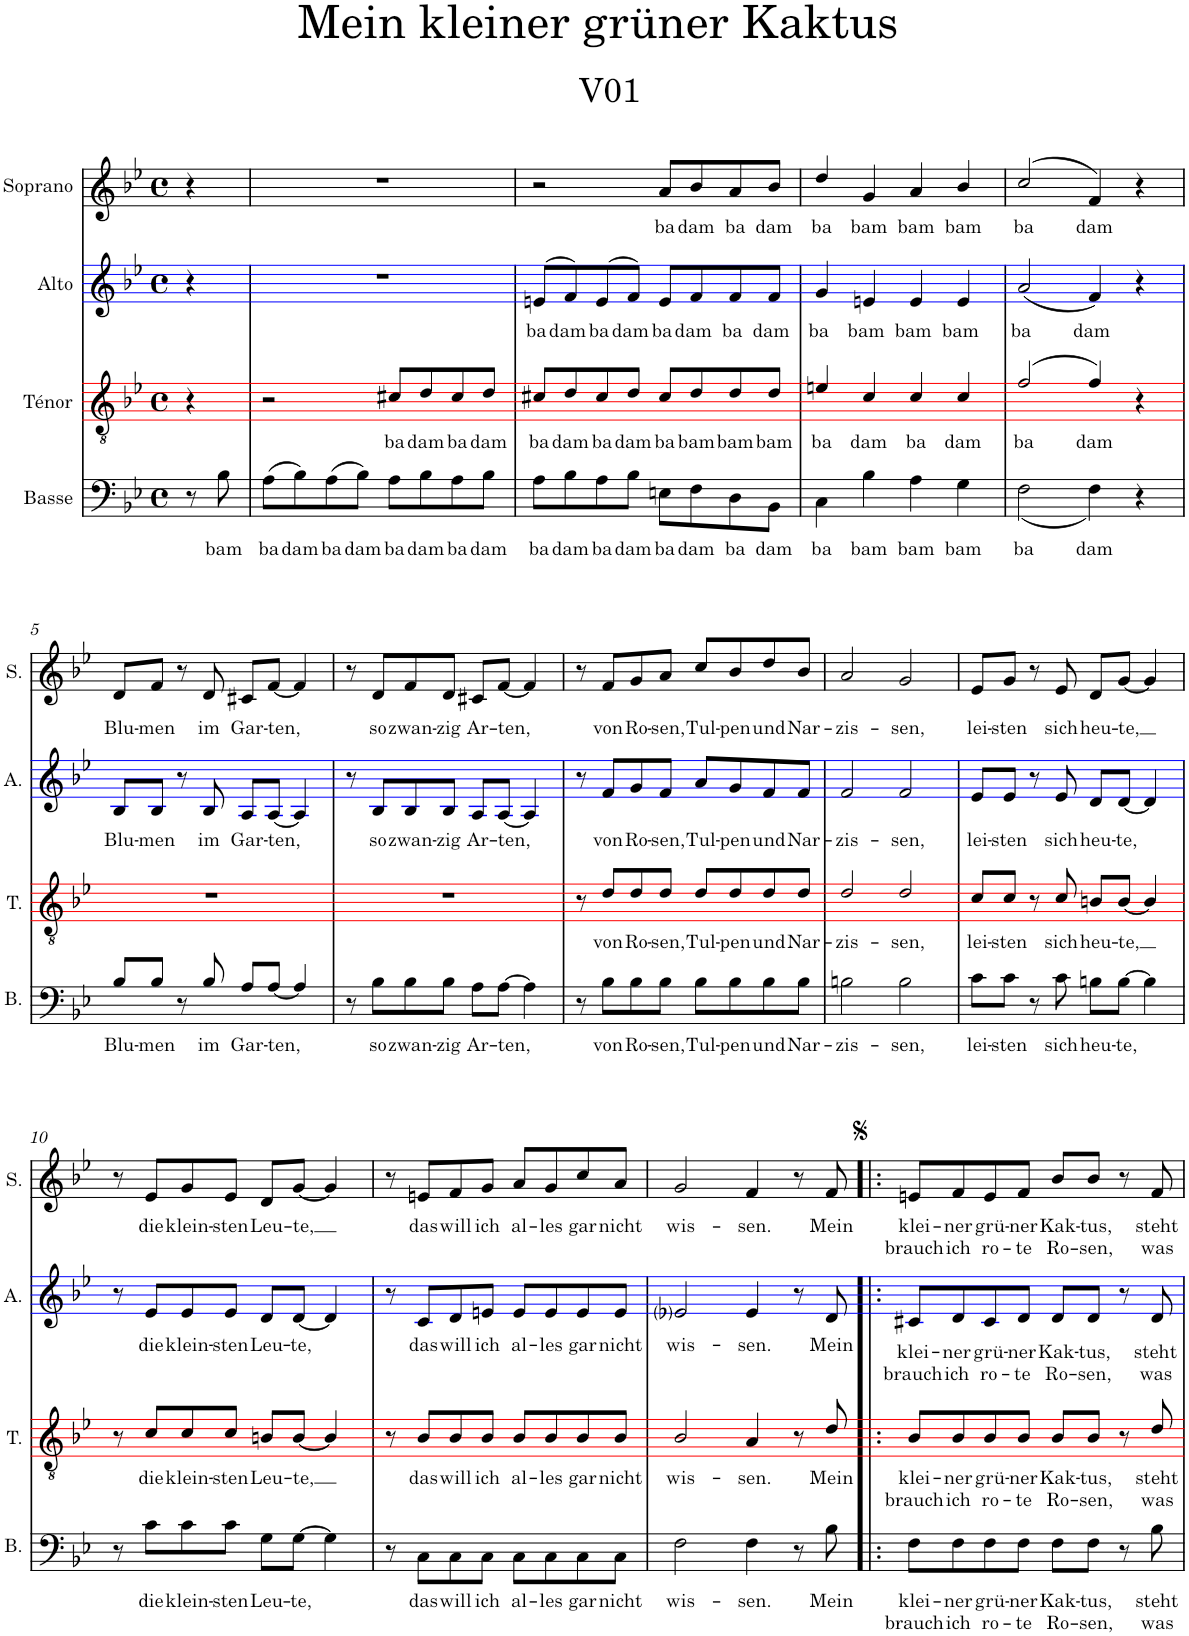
**kern	**text	**text	**kern	**text	**text	**kern	**text	**text	**kern	**text	**text
*part4	*part4	*part4	*part3	*part3	*part3	*part2	*part2	*part2	*part1	*part1	*part1
*staff4	*staff4	*staff4	*staff3	*staff3	*staff3	*staff2	*staff2	*staff2	*staff1	*staff1	*staff1
*I"Basse	*	*	*I"Ténor	*	*	*I"Alto	*	*	*I"Soprano	*	*
*I'B.	*	*	*I'T.	*	*	*I'A.	*	*	*I'S.	*	*
*	*	*	*stria5	*	*	*stria5	*	*	*	*	*
*clefF4	*	*	*clefGv2	*	*	*clefG2	*	*	*clefG2	*	*
*k[b-e-]	*	*	*k[b-e-]	*	*	*k[b-e-]	*	*	*k[b-e-]	*	*
*M4/4	*	*	*M4/4	*	*	*M4/4	*	*	*M4/4	*	*
*met(c)	*	*	*met(c)	*	*	*met(c)	*	*	*met(c)	*	*
=	=	=	=	=	=	=	=	=	=	=	=
8r	.	.	4r	.	.	4r	.	.	4r	.	.
!	!LO:LY:b	!	!	!	!	!	!	!	!	!	!
8B-\	bam	.	.	.	.	.	.	.	.	.	.
=1	=1	=1	=1	=1	=1	=1	=1	=1	=1	=1	=1
!	!LO:LY:b	!	!	!	!	!	!	!	!	!	!
(>8A\L	ba	.	2r	.	.	1r	.	.	1r	.	.
!	!LO:LY:b	!	!	!	!	!	!	!	!	!	!
8B-\)	dam	.	.	.	.	.	.	.	.	.	.
!	!LO:LY:b	!	!	!	!	!	!	!	!	!	!
(>8A\	ba	.	.	.	.	.	.	.	.	.	.
!	!LO:LY:b	!	!	!	!	!	!	!	!	!	!
8B-\J)	dam	.	.	.	.	.	.	.	.	.	.
!	!LO:LY:b	!	!	!LO:LY:b	!	!	!	!	!	!	!
8A\L	ba	.	8c#X/L	ba	.	.	.	.	.	.	.
!	!LO:LY:b	!	!	!LO:LY:b	!	!	!	!	!	!	!
8B-\	dam	.	8d/	dam	.	.	.	.	.	.	.
!	!LO:LY:b	!	!	!LO:LY:b	!	!	!	!	!	!	!
8A\	ba	.	8c#/	ba	.	.	.	.	.	.	.
!	!LO:LY:b	!	!	!LO:LY:b	!	!	!	!	!	!	!
8B-\J	dam	.	8d/J	dam	.	.	.	.	.	.	.
=2	=2	=2	=2	=2	=2	=2	=2	=2	=2	=2	=2
!	!LO:LY:b	!	!	!LO:LY:b	!	!	!LO:LY:b	!	!	!	!
8A\L	ba	.	8c#X/L	ba	.	(>8en/L	ba	.	2r	.	.
!	!LO:LY:b	!	!	!LO:LY:b	!	!	!LO:LY:b	!	!	!	!
8B-\	dam	.	8d/	dam	.	8f/)	dam	.	.	.	.
!	!LO:LY:b	!	!	!LO:LY:b	!	!	!LO:LY:b	!	!	!	!
8A\	ba	.	8c#/	ba	.	(>8e/	ba	.	.	.	.
!	!LO:LY:b	!	!	!LO:LY:b	!	!	!LO:LY:b	!	!	!	!
8B-\J	dam	.	8d/J	dam	.	8f/J)	dam	.	.	.	.
!	!LO:LY:b	!	!	!LO:LY:b	!	!	!LO:LY:b	!	!	!LO:LY:b	!
8En\L	ba	.	8c#/L	ba	.	8e/L	ba	.	8a/L	ba	.
!	!LO:LY:b	!	!	!LO:LY:b	!	!	!LO:LY:b	!	!	!LO:LY:b	!
8F\	dam	.	8d/	bam	.	8f/	dam	.	8b-/	dam	.
!	!LO:LY:b	!	!	!LO:LY:b	!	!	!LO:LY:b	!	!	!LO:LY:b	!
8D\	ba	.	8d/	bam	.	8f/	ba	.	8a/	ba	.
!	!LO:LY:b	!	!	!LO:LY:b	!	!	!LO:LY:b	!	!	!LO:LY:b	!
8BB-\J	dam	.	8d/J	bam	.	8f/J	dam	.	8b-/J	dam	.
=3	=3	=3	=3	=3	=3	=3	=3	=3	=3	=3	=3
!	!LO:LY:b	!	!	!LO:LY:b	!	!	!LO:LY:b	!	!	!LO:LY:b	!
4C\	ba	.	4en/	ba	.	4g/	ba	.	4dd/	ba	.
!	!LO:LY:b	!	!	!LO:LY:b	!	!	!LO:LY:b	!	!	!LO:LY:b	!
4B-\	bam	.	4c/	dam	.	4en/	bam	.	4g/	bam	.
!	!LO:LY:b	!	!	!LO:LY:b	!	!	!LO:LY:b	!	!	!LO:LY:b	!
4A\	bam	.	4c/	ba	.	4e/	bam	.	4a/	bam	.
!	!LO:LY:b	!	!	!LO:LY:b	!	!	!LO:LY:b	!	!	!LO:LY:b	!
4G\	bam	.	4c/	dam	.	4e/	bam	.	4b-/	bam	.
=4	=4	=4	=4	=4	=4	=4	=4	=4	=4	=4	=4
!	!LO:LY:b	!	!	!LO:LY:b	!	!	!LO:LY:b	!	!	!LO:LY:b	!
(<2F\	ba	.	(>2f/	ba	.	(<2a/	ba	.	(>2cc/	ba	.
!	!LO:LY:b	!	!	!LO:LY:b	!	!	!LO:LY:b	!	!	!LO:LY:b	!
4F\)	dam	.	4f/)	dam	.	4f/)	dam	.	4f/)	dam	.
4r	.	.	4r	.	.	4r	.	.	4r	.	.
!!LO:LB:g=z
=5	=5	=5	=5	=5	=5	=5	=5	=5	=5	=5	=5
!	!LO:LY:b	!	!	!	!	!	!LO:LY:b	!	!	!LO:LY:b	!
8B-/L	Blu-	.	1r	.	.	8B-/L	Blu-	.	8d/L	Blu-	.
!	!LO:LY:b	!	!	!	!	!	!LO:LY:b	!	!	!LO:LY:b	!
8B-/J	-men	.	.	.	.	8B-/J	-men	.	8f/J	-men	.
8r	.	.	.	.	.	8r	.	.	8r	.	.
!	!LO:LY:b	!	!	!	!	!	!LO:LY:b	!	!	!LO:LY:b	!
8B-/	im	.	.	.	.	8B-/	im	.	8d/	im	.
!	!LO:LY:b	!	!	!	!	!	!LO:LY:b	!	!	!LO:LY:b	!
8A/L	Gar-	.	.	.	.	8A/L	Gar-	.	8c#X/L	Gar-	.
!	!LO:LY:b	!	!	!	!	!	!LO:LY:b	!	!	!LO:LY:b	!
[8A/J	-ten,	.	.	.	.	[8A/J	-ten,	.	[8f/J	-ten,	.
4A/]	.	.	.	.	.	4A/]	.	.	4f/]	.	.
=6	=6	=6	=6	=6	=6	=6	=6	=6	=6	=6	=6
8r	.	.	1r	.	.	8r	.	.	8r	.	.
!	!LO:LY:b	!	!	!	!	!	!LO:LY:b	!	!	!LO:LY:b	!
8B-\L	so	.	.	.	.	8B-/L	so	.	8d/L	so	.
!	!LO:LY:b	!	!	!	!	!	!LO:LY:b	!	!	!LO:LY:b	!
8B-\	zwan-	.	.	.	.	8B-/	zwan-	.	8f/	zwan-	.
!	!LO:LY:b	!	!	!	!	!	!LO:LY:b	!	!	!LO:LY:b	!
8B-\J	-zig	.	.	.	.	8B-/J	-zig	.	8d/J	-zig	.
!	!LO:LY:b	!	!	!	!	!	!LO:LY:b	!	!	!LO:LY:b	!
8A\L	Ar-	.	.	.	.	8A/L	Ar-	.	8c#X/L	Ar-	.
!	!LO:LY:b	!	!	!	!	!	!LO:LY:b	!	!	!LO:LY:b	!
[8A\J	-ten,	.	.	.	.	[8A/J	-ten,	.	[8f/J	-ten,	.
4A\]	.	.	.	.	.	4A/]	.	.	4f/]	.	.
=7	=7	=7	=7	=7	=7	=7	=7	=7	=7	=7	=7
8r	.	.	8r	.	.	8r	.	.	8r	.	.
!	!LO:LY:b	!	!	!LO:LY:b	!	!	!LO:LY:b	!	!	!LO:LY:b	!
8B-\L	von	.	8d/L	von	.	8f/L	von	.	8f/L	von	.
!	!LO:LY:b	!	!	!LO:LY:b	!	!	!LO:LY:b	!	!	!LO:LY:b	!
8B-\	Ro-	.	8d/	Ro-	.	8g/	Ro-	.	8g/	Ro-	.
!	!LO:LY:b	!	!	!LO:LY:b	!	!	!LO:LY:b	!	!	!LO:LY:b	!
8B-\J	-sen,	.	8d/J	-sen,	.	8f/J	-sen,	.	8a/J	-sen,	.
!	!LO:LY:b	!	!	!LO:LY:b	!	!	!LO:LY:b	!	!	!LO:LY:b	!
8B-\L	Tul-	.	8d/L	Tul-	.	8a/L	Tul-	.	8cc/L	Tul-	.
!	!LO:LY:b	!	!	!LO:LY:b	!	!	!LO:LY:b	!	!	!LO:LY:b	!
8B-\	-pen	.	8d/	-pen	.	8g/	-pen	.	8b-/	-pen	.
!	!LO:LY:b	!	!	!LO:LY:b	!	!	!LO:LY:b	!	!	!LO:LY:b	!
8B-\	und	.	8d/	und	.	8f/	und	.	8dd/	und	.
!	!LO:LY:b	!	!	!LO:LY:b	!	!	!LO:LY:b	!	!	!LO:LY:b	!
8B-\J	Nar-	.	8d/J	Nar-	.	8f/J	Nar-	.	8b-/J	Nar-	.
=8	=8	=8	=8	=8	=8	=8	=8	=8	=8	=8	=8
!	!LO:LY:b	!	!	!LO:LY:b	!	!	!LO:LY:b	!	!	!LO:LY:b	!
2Bn\	-zis-	.	2d/	-zis-	.	2f/	-zis-	.	2a/	-zis-	.
!	!LO:LY:b	!	!	!LO:LY:b	!	!	!LO:LY:b	!	!	!LO:LY:b	!
2B\	-sen,	.	2d/	-sen,	.	2f/	-sen,	.	2g/	-sen,	.
=9	=9	=9	=9	=9	=9	=9	=9	=9	=9	=9	=9
!	!LO:LY:b	!	!	!LO:LY:b	!	!	!LO:LY:b	!	!	!LO:LY:b	!
8c\L	lei-	.	8c/L	lei-	.	8e-/L	lei-	.	8e-/L	lei-	.
!	!LO:LY:b	!	!	!LO:LY:b	!	!	!LO:LY:b	!	!	!LO:LY:b	!
8c\J	-sten	.	8c/J	-sten	.	8e-/J	-sten	.	8g/J	-sten	.
8r	.	.	8r	.	.	8r	.	.	8r	.	.
!	!LO:LY:b	!	!	!LO:LY:b	!	!	!LO:LY:b	!	!	!LO:LY:b	!
8c\	sich	.	8c/	sich	.	8e-/	sich	.	8e-/	sich	.
!	!LO:LY:b	!	!	!LO:LY:b	!	!	!LO:LY:b	!	!	!LO:LY:b	!
8Bn\L	heu-	.	8Bn/L	heu-	.	8d/L	heu-	.	8d/L	heu-	.
!	!LO:LY:b	!	!	!LO:LY:b	!	!	!LO:LY:b	!	!	!LO:LY:b	!
[8B\J	-te,	.	[8B/J	-te,	.	[8d/J	-te,	.	[8g/J	-te,	.
4B\]	.	.	4B/]	.	.	4d/]	.	.	4g/]	.	.
!!LO:LB:g=z
=10	=10	=10	=10	=10	=10	=10	=10	=10	=10	=10	=10
8r	.	.	8r	.	.	8r	.	.	8r	.	.
!	!LO:LY:b	!	!	!LO:LY:b	!	!	!LO:LY:b	!	!	!LO:LY:b	!
8c\L	die	.	8c/L	die	.	8e-/L	die	.	8e-/L	die	.
!	!LO:LY:b	!	!	!LO:LY:b	!	!	!LO:LY:b	!	!	!LO:LY:b	!
8c\	klein-	.	8c/	klein-	.	8e-/	klein-	.	8g/	klein-	.
!	!LO:LY:b	!	!	!LO:LY:b	!	!	!LO:LY:b	!	!	!LO:LY:b	!
8c\J	-sten	.	8c/J	-sten	.	8e-/J	-sten	.	8e-/J	-sten	.
!	!LO:LY:b	!	!	!LO:LY:b	!	!	!LO:LY:b	!	!	!LO:LY:b	!
8G\L	Leu-	.	8Bn/L	Leu-	.	8d/L	Leu-	.	8d/L	Leu-	.
!	!LO:LY:b	!	!	!LO:LY:b	!	!	!LO:LY:b	!	!	!LO:LY:b	!
[8G\J	-te,	.	[8B/J	-te,	.	[8d/J	-te,	.	[8g/J	-te,	.
4G\]	.	.	4B/]	.	.	4d/]	.	.	4g/]	.	.
=11	=11	=11	=11	=11	=11	=11	=11	=11	=11	=11	=11
8r	.	.	8r	.	.	8r	.	.	8r	.	.
!	!LO:LY:b	!	!	!LO:LY:b	!	!	!LO:LY:b	!	!	!LO:LY:b	!
8C\L	das	.	8B-/L	das	.	8c/L	das	.	8en/L	das	.
!	!LO:LY:b	!	!	!LO:LY:b	!	!	!LO:LY:b	!	!	!LO:LY:b	!
8C\	will	.	8B-/	will	.	8d/	will	.	8f/	will	.
!	!LO:LY:b	!	!	!LO:LY:b	!	!	!LO:LY:b	!	!	!LO:LY:b	!
8C\J	ich	.	8B-/J	ich	.	8en/J	ich	.	8g/J	ich	.
!	!LO:LY:b	!	!	!LO:LY:b	!	!	!LO:LY:b	!	!	!LO:LY:b	!
8C\L	al-	.	8B-/L	al-	.	8e/L	al-	.	8a/L	al-	.
!	!LO:LY:b	!	!	!LO:LY:b	!	!	!LO:LY:b	!	!	!LO:LY:b	!
8C\	-les	.	8B-/	-les	.	8e/	-les	.	8g/	-les	.
!	!LO:LY:b	!	!	!LO:LY:b	!	!	!LO:LY:b	!	!	!LO:LY:b	!
8C\	gar	.	8B-/	gar	.	8e/	gar	.	8cc/	gar	.
!	!LO:LY:b	!	!	!LO:LY:b	!	!	!LO:LY:b	!	!	!LO:LY:b	!
8C\J	nicht	.	8B-/J	nicht	.	8e/J	nicht	.	8a/J	nicht	.
=12	=12	=12	=12	=12	=12	=12	=12	=12	=12	=12	=12
!	!LO:LY:b	!	!	!LO:LY:b	!	!	!LO:LY:b	!	!	!LO:LY:b	!
2F\	wis-	.	2B-/	wis-	.	2e-i/	wis-	.	2g/	wis-	.
!	!LO:LY:b	!	!	!LO:LY:b	!	!	!LO:LY:b	!	!	!LO:LY:b	!
4F\	-sen.	.	4A/	-sen.	.	4e-/	-sen.	.	4f/	-sen.	.
8r	.	.	8r	.	.	8r	.	.	8r	.	.
!	!LO:LY:b	!	!	!LO:LY:b	!	!	!LO:LY:b	!	!	!LO:LY:b	!
8B-\	Mein	.	8d/	Mein	.	8d/	Mein	.	8f/	Mein	.
=13!|:	=13!|:	=13!|:	=13!|:	=13!|:	=13!|:	=13!|:	=13!|:	=13!|:	=13!|:	=13!|:	=13!|:
!	!LO:LY:b	!LO:LY:b	!	!LO:LY:b	!LO:LY:b	!	!LO:LY:b	!LO:LY:b	!	!LO:LY:b	!LO:LY:b
8F\L	klei-	brauch	8B-/L	klei-	brauch	8c#X/L	klei-	brauch	8en/L	klei-	brauch
!	!LO:LY:b	!LO:LY:b	!	!LO:LY:b	!LO:LY:b	!	!LO:LY:b	!LO:LY:b	!	!LO:LY:b	!LO:LY:b
8F\	-ner	ich	8B-/	-ner	ich	8d/	-ner	ich	8f/	-ner	ich
!	!LO:LY:b	!LO:LY:b	!	!LO:LY:b	!LO:LY:b	!	!LO:LY:b	!LO:LY:b	!	!LO:LY:b	!LO:LY:b
8F\	grü-	ro-	8B-/	grü-	ro-	8c#/	grü-	ro-	8e/	grü-	ro-
!	!LO:LY:b	!LO:LY:b	!	!LO:LY:b	!LO:LY:b	!	!LO:LY:b	!LO:LY:b	!	!LO:LY:b	!LO:LY:b
8F\J	-ner	-te	8B-/J	-ner	-te	8d/J	-ner	-te	8f/J	-ner	-te
!	!LO:LY:b	!LO:LY:b	!	!LO:LY:b	!LO:LY:b	!	!LO:LY:b	!LO:LY:b	!	!LO:LY:b	!LO:LY:b
8F\L	Kak-	Ro-	8B-/L	Kak-	Ro-	8d/L	Kak-	Ro-	8b-/L	Kak-	Ro-
!	!LO:LY:b	!LO:LY:b	!	!LO:LY:b	!LO:LY:b	!	!LO:LY:b	!LO:LY:b	!	!LO:LY:b	!LO:LY:b
8F\J	-tus,	-sen,	8B-/J	-tus,	-sen,	8d/J	-tus,	-sen,	8b-/J	-tus,	-sen,
8r	.	.	8r	.	.	8r	.	.	8r	.	.
!	!LO:LY:b	!LO:LY:b	!	!LO:LY:b	!LO:LY:b	!	!LO:LY:b	!LO:LY:b	!	!LO:LY:b	!LO:LY:b
8B-\	steht	was	8d/	steht	was	8d/	steht	was	8f/	steht	was
=	=	=	=	=	=	=	=	=	=	=	=
*-	*-	*-	*-	*-	*-	*-	*-	*-	*-	*-	*-
